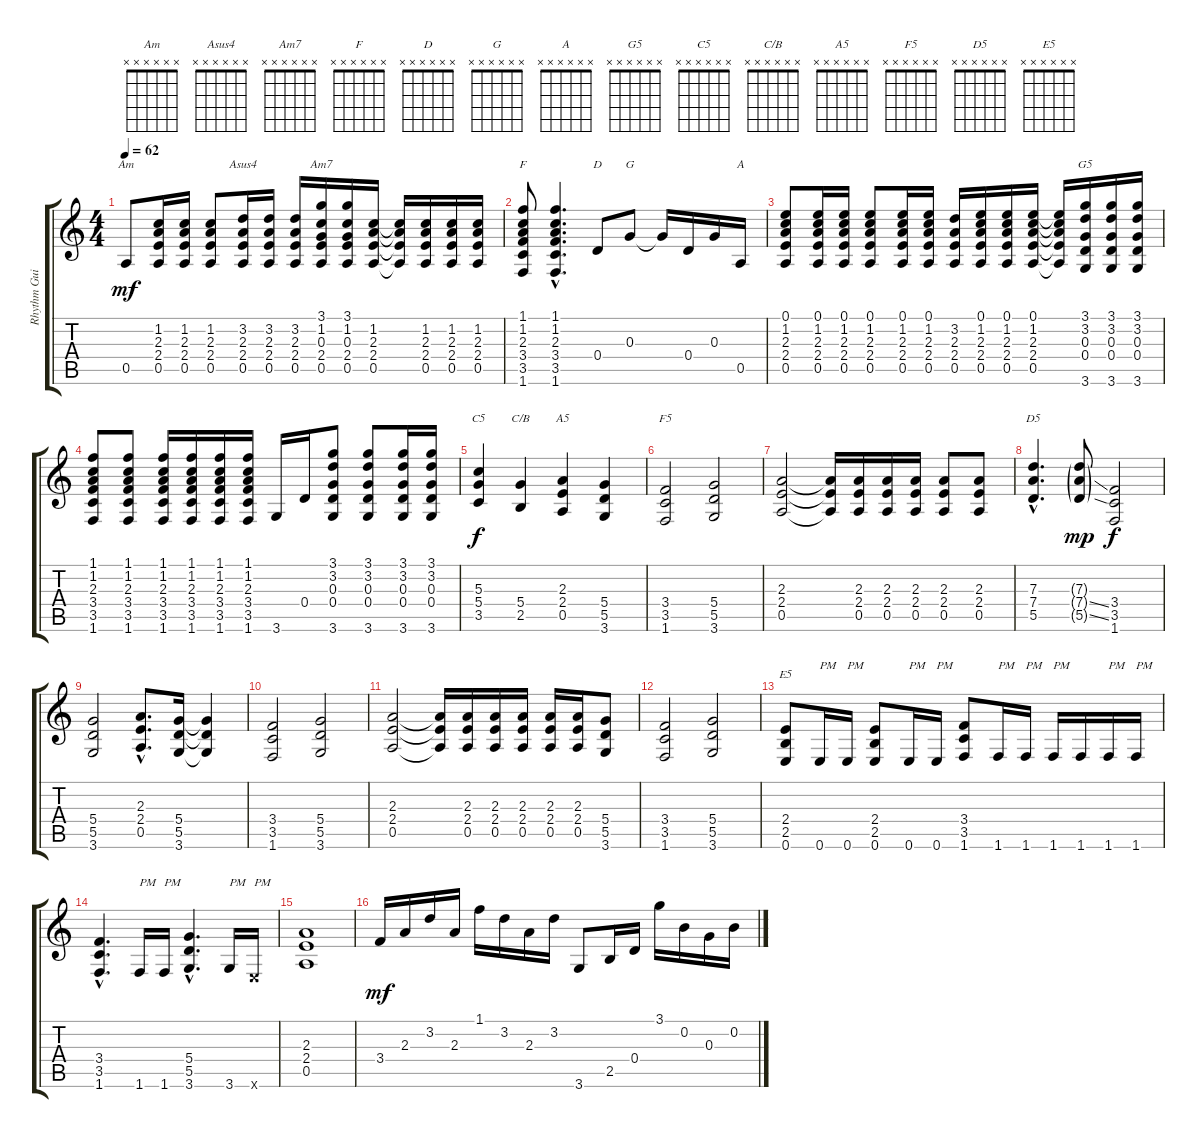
\track ("Rhythm Guitar: Izzy Stradlin" "Rhythm Gui") {instrument electricguitarjazz}
\staff {score tabs}
\tuning (E4 B3 G3 D3 A2 E2) {hide}
\chord ("Am" x x x x x x)
\chord ("Asus4" x x x x x x)
\chord ("Am7" x x x x x x)
\chord ("F" x x x x x x)
\chord ("D" x x x x x x)
\chord ("G" x x x x x x)
\chord ("A" x x x x x x)
\chord ("G5" x x x x x x)
\chord ("C5" x x x x x x)
\chord ("C/B" x x x x x x)
\chord ("A5" x x x x x x)
\chord ("F5" x x x x x x)
\chord ("D5" x x x x x x)
\chord ("E5" x x x x x x)
\ts (4 4)
\tempo 62
\clef g2
\ks c
0.5.8{ch "Am" dy mf} (1.2 2.3 2.4 0.5).16 (1.2 2.3 2.4 0.5).16 (1.2 2.3 2.4 0.5).8 (3.2 2.3 2.4 0.5).16{ch "Asus4"} (3.2 2.3 2.4 0.5).16 (3.2 2.3 2.4 0.5).16 (3.1 1.2 0.3 2.4 0.5).16{ch "Am7"} (3.1 1.2 0.3 2.4 0.5).16 (1.2 2.3 2.4 0.5).16 (1.2{t} 2.3{t} 2.4{t} 0.5{t}).16 (1.2 2.3 2.4 0.5).16 (1.2 2.3 2.4 0.5).16 (1.2 2.3 2.4 0.5).16 |
(1.1 1.2 2.3 3.4 3.5 1.6).8{ch "F"} (1.1{hac} 1.2{hac} 2.3{hac} 3.4{hac} 3.5{hac} 1.6{hac}).4{d} 0.4.8{ch "D"} 0.3.8{ch "G"} 0.3{t}.16 0.4.16 0.3.16 0.5.16{ch "A"} |
(0.1 1.2 2.3 2.4 0.5).8 (0.1 1.2 2.3 2.4 0.5).16 (0.1 1.2 2.3 2.4 0.5).16 (0.1 1.2 2.3 2.4 0.5).8 (0.1 1.2 2.3 2.4 0.5).16 (0.1 1.2 2.3 2.4 0.5).16 (3.2 2.3 2.4 0.5).16 (0.1 1.2 2.3 2.4 0.5).16 (0.1 1.2 2.3 2.4 0.5).16 (0.1 1.2 2.3 2.4 0.5).16 (0.1{t} 1.2{t} 2.3{t} 2.4{t} 0.5{t}).16 (3.1 3.2 0.3 0.4 3.6).16{ch "G5"} (3.1 3.2 0.3 0.4 3.6).16 (3.1 3.2 0.3 0.4 3.6).16 |
(1.1 1.2 2.3 3.4 3.5 1.6).8 (1.1 1.2 2.3 3.4 3.5 1.6).8 (1.1 1.2 2.3 3.4 3.5 1.6).16 (1.1 1.2 2.3 3.4 3.5 1.6).16 (1.1 1.2 2.3 3.4 3.5 1.6).16 (1.1 1.2 2.3 3.4 3.5 1.6).16 3.6.16 0.4.16 (3.1 3.2 0.3 0.4 3.6).8 (3.1 3.2 0.3 0.4 3.6).8 (3.1 3.2 0.3 0.4 3.6).16 (3.1 3.2 0.3 0.4 3.6).16 |
(5.3 5.4 3.5).4{ch "C5" dy f instrument overdrivenguitar} (5.4 2.5).4{ch "C/B" instrument overdrivenguitar} (2.3 2.4 0.5).4{ch "A5" instrument overdrivenguitar} (5.4 5.5 3.6).4{instrument overdrivenguitar} |
(3.4 3.5 1.6).2{ch "F5" instrument overdrivenguitar} (5.4 5.5 3.6).2{instrument overdrivenguitar} |
(2.3 2.4 0.5).2{instrument overdrivenguitar} (2.3{t} 2.4{t} 0.5{t}).16 (2.3 2.4 0.5).16{instrument overdrivenguitar} (2.3 2.4 0.5).16{instrument overdrivenguitar} (2.3 2.4 0.5).16{instrument overdrivenguitar} (2.3 2.4 0.5).8{instrument overdrivenguitar} (2.3 2.4 0.5).8{instrument overdrivenguitar} |
(7.3{hac} 7.4{hac} 5.5{hac}).4{d ch "D5" instrument overdrivenguitar} (7.3{g} 7.4{ss g} 5.5{ss g}).8{dy mp instrument overdrivenguitar} (3.4 3.5 1.6).2{dy f instrument overdrivenguitar} |
(5.4 5.5 3.6).2{instrument overdrivenguitar} (2.3{hac} 2.4{hac} 0.5{hac}).8{d instrument overdrivenguitar} (5.4 5.5 3.6).16{instrument overdrivenguitar} (5.4{t} 5.5{t} 3.6{t}).4 |
(3.4 3.5 1.6).2{instrument overdrivenguitar} (5.4 5.5 3.6).2{instrument overdrivenguitar} |
(2.3 2.4 0.5).2{instrument overdrivenguitar} (2.3{t} 2.4{t} 0.5{t}).16 (2.3 2.4 0.5).16{instrument overdrivenguitar} (2.3 2.4 0.5).16{instrument overdrivenguitar} (2.3 2.4 0.5).16{instrument overdrivenguitar} (2.3 2.4 0.5).16{instrument overdrivenguitar} (2.3 2.4 0.5).16{instrument overdrivenguitar} (5.4 5.5 3.6).8{instrument overdrivenguitar} |
(3.4 3.5 1.6).2{instrument overdrivenguitar} (5.4 5.5 3.6).2{instrument overdrivenguitar} |
(2.4 2.5 0.6).8{ch "E5" instrument overdrivenguitar} 0.6.16{txt "PM" instrument overdrivenguitar} 0.6.16{txt "PM" instrument overdrivenguitar} (2.4 2.5 0.6).8{instrument overdrivenguitar} 0.6.16{txt "PM" instrument overdrivenguitar} 0.6.16{txt "PM" instrument overdrivenguitar} (3.4 3.5 1.6).8{instrument overdrivenguitar} 1.6.16{txt "PM" instrument overdrivenguitar} 1.6.16{txt "PM" instrument overdrivenguitar} 1.6.16{txt "PM" instrument overdrivenguitar} 1.6.16{instrument overdrivenguitar} 1.6.16{txt "PM" instrument overdrivenguitar} 1.6.16{txt "PM" instrument overdrivenguitar} |
(3.4{hac} 3.5{hac} 1.6{hac}).4{d instrument overdrivenguitar} 1.6.16{txt "PM" instrument overdrivenguitar} 1.6.16{txt "PM" instrument overdrivenguitar} (5.4{hac} 5.5{hac} 3.6{hac}).4{d instrument overdrivenguitar} 3.6.16{txt "PM" instrument overdrivenguitar} 0.6{x}.16{txt "PM" instrument overdrivenguitar} |
(2.3 2.4 0.5).1{instrument overdrivenguitar} |
3.4.16{dy mf instrument electricguitarjazz} 2.3.16 3.2.16 2.3.16 1.1.16 3.2.16 2.3.16 3.2.16 3.6.8 2.5.16 0.4.16 3.1.16 0.2.16 0.3.16 0.2.16
